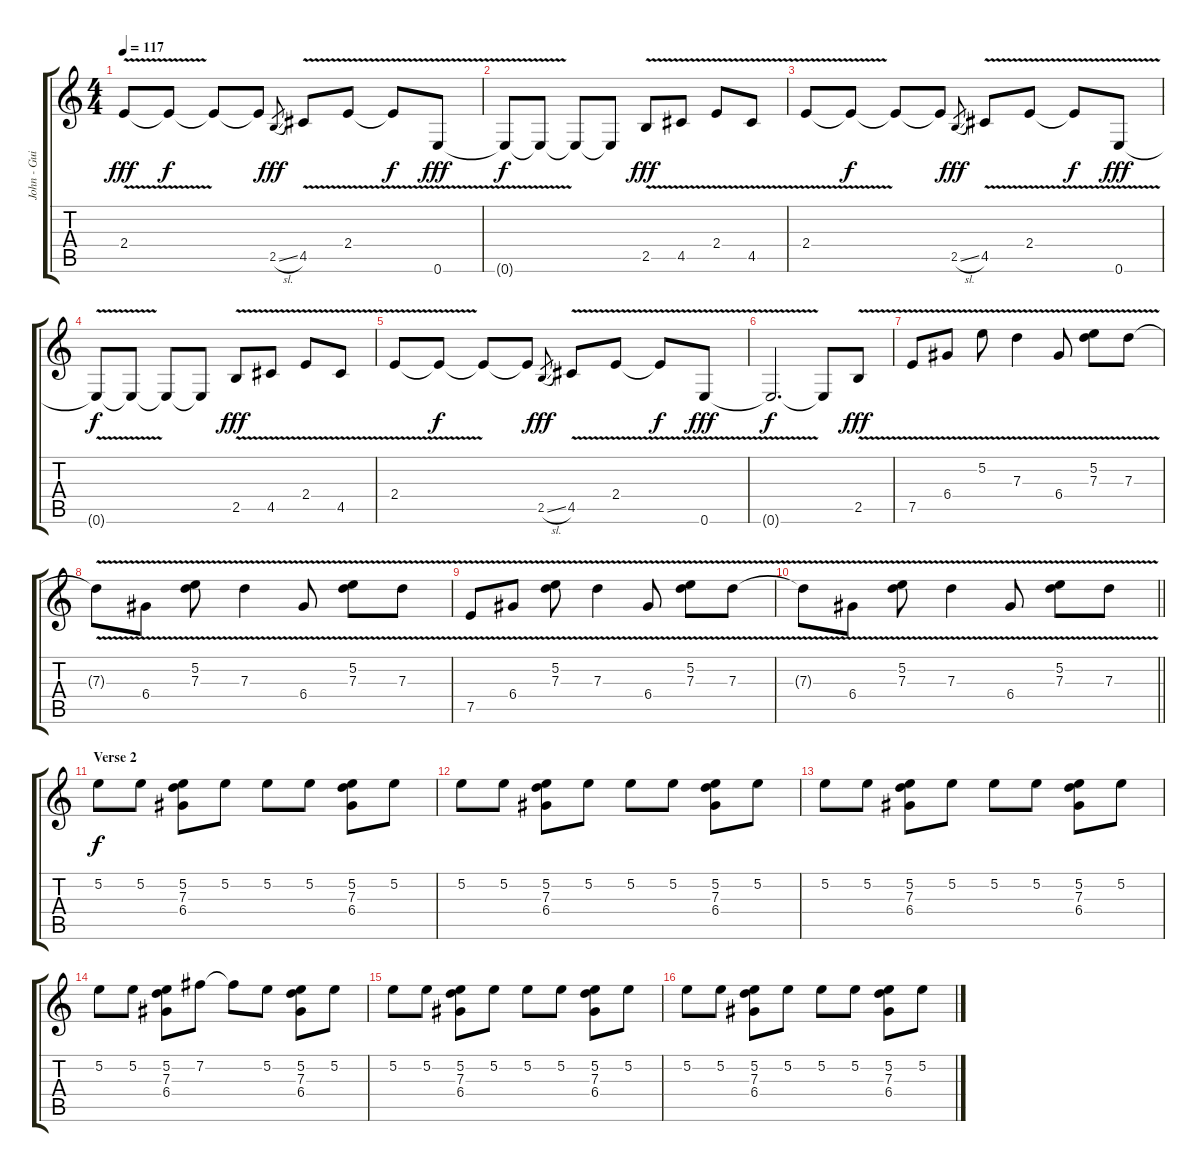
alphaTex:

\track ("John - Guitar" "John - Gui") {instrument electricguitarclean}
\staff {score tabs}
\tuning (E4 B3 G3 D3 A2 E2) {hide}
\ts (4 4)
\tempo 117
\clef g2
\ks c
2.4{v}.8{dy fff volume 14 instrument overdrivenguitar} 2.4{t}.8{dy f} 2.4{t}.8 2.4{t}.8 2.5{sl}.8{gr dy fff} 4.5{v}.8 2.4{v}.8 2.4{t}.8{dy f} 0.6{v}.8{dy fff} |
0.6{v t}.8{dy f} 0.6{t}.8 0.6{t}.8 0.6{t}.8 2.5{v}.8{dy fff} 4.5{v}.8 2.4{v}.8 4.5{v}.8 |
2.4{v}.8{volume 14 instrument overdrivenguitar} 2.4{t}.8{dy f} 2.4{t}.8 2.4{t}.8 2.5{sl}.8{gr dy fff} 4.5{v}.8 2.4{v}.8 2.4{t}.8{dy f} 0.6{v}.8{dy fff} |
0.6{v t}.8{dy f} 0.6{t}.8 0.6{t}.8 0.6{t}.8 2.5{v}.8{dy fff} 4.5{v}.8 2.4{v}.8 4.5{v}.8 |
2.4{v}.8{volume 14 instrument overdrivenguitar} 2.4{t}.8{dy f} 2.4{t}.8 2.4{t}.8 2.5{sl}.8{gr dy fff} 4.5{v}.8 2.4{v}.8 2.4{t}.8{dy f} 0.6{v}.8{dy fff} |
0.6{t}.2{d dy f} 0.6{t}.8 2.5{v}.8{dy fff volume 14 instrument electricguitarclean} |
7.5{v}.8 6.4{v}.8 5.2{v}.8 7.3{v}.4 6.4{v}.8 (5.2 7.3{v}).8 7.3{v}.8 |
7.3{t}.8 6.4{v}.8 (5.2 7.3{v}).8 7.3{v}.4 6.4{v}.8 (5.2 7.3{v}).8 7.3{v}.8 |
7.5{v}.8 6.4{v}.8 (5.2 7.3{v}).8 7.3{v}.4 6.4{v}.8 (5.2 7.3{v}).8 7.3{v}.8 |
\barLineRight lightlight
7.3{t}.8 6.4{v}.8 (5.2 7.3{v}).8 7.3{v}.4 6.4{v}.8 (5.2 7.3{v}).8 7.3{v}.8 |
\section ("" "Verse 2")
5.2.8{dy f volume 11} 5.2.8 (5.2 7.3 6.4).8 5.2.8 5.2.8 5.2.8 (5.2 7.3 6.4).8 5.2.8 |
5.2.8 5.2.8 (5.2 7.3 6.4).8 5.2.8 5.2.8 5.2.8 (5.2 7.3 6.4).8 5.2.8 |
5.2.8 5.2.8 (5.2 7.3 6.4).8 5.2.8 5.2.8 5.2.8 (5.2 7.3 6.4).8 5.2.8 |
5.2.8 5.2.8 (5.2 7.3 6.4).8 7.2.8 7.2{t}.8 5.2.8 (5.2 7.3 6.4).8 5.2.8 |
5.2.8 5.2.8 (5.2 7.3 6.4).8 5.2.8 5.2.8 5.2.8 (5.2 7.3 6.4).8 5.2.8 |
5.2.8 5.2.8 (5.2 7.3 6.4).8 5.2.8 5.2.8 5.2.8 (5.2 7.3 6.4).8 5.2.8
